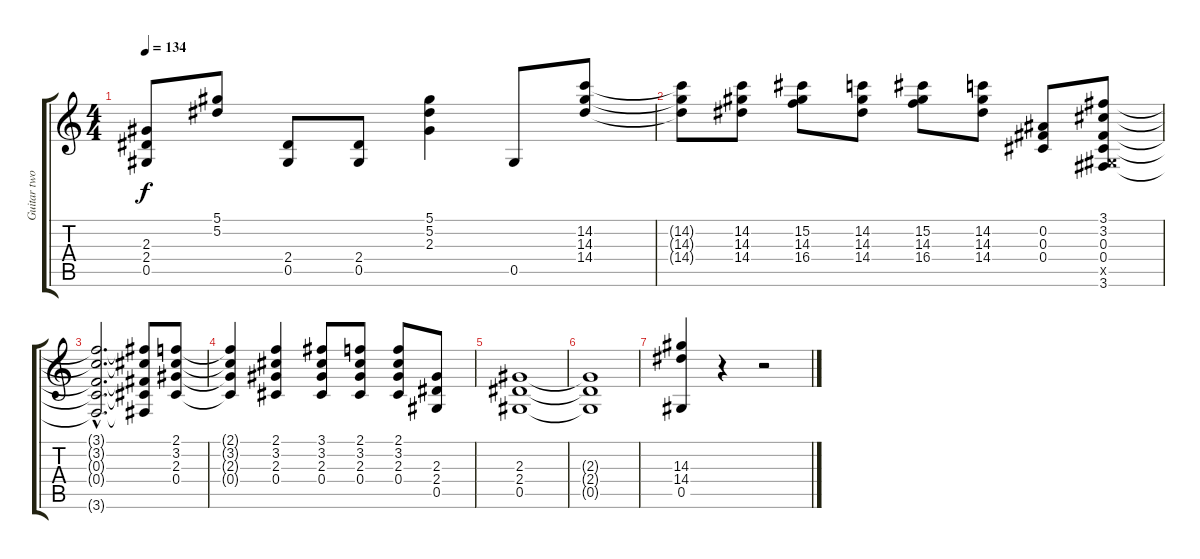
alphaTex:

\track ("Guitar two (rythm guitar)" "Guitar two") {instrument distortionguitar}
\staff {score tabs}
\tuning (Eb4 Bb3 Gb3 Db3 Ab2 Eb2) {hide}
\ts (4 4)
\tempo 134
\clef g2
\ks c
(2.3{t} 2.4{t} 0.5{t}).8{dy f} (5.1 5.2).8 (2.4 0.5).8 (2.4 0.5).8 (5.1 5.2 2.3).4 0.5.8 (14.2 14.3 14.4).8 |
(14.2{t} 14.3{t} 14.4{t}).8 (14.2 14.3 14.4).8 (15.2 14.3 16.4).8 (14.2 14.3 14.4).8 (15.2 14.3 16.4).8 (14.2 14.3 14.4).8 (0.2 0.3 0.4).8 (3.1 3.2 0.3 0.4 0.5{x} 3.6).8 |
(3.1{hac t} 3.2{hac t} 0.3{hac t} 0.4{hac t} 3.6{hac t}).2{d} (3.1{t} 3.2{t} 0.3{t} 0.4{t} 3.6{t}).8 (2.1 3.2 2.3 0.4).8 |
(2.1{t} 3.2{t} 2.3{t} 0.4{t}).4 (2.1 3.2 2.3 0.4).4 (3.1 3.2 2.3 0.4).8 (2.1 3.2 2.3 0.4).8 (2.1 3.2 2.3 0.4).8 (2.3 2.4 0.5).8 |
(2.3 2.4 0.5).1 |
(2.3{t} 2.4{t} 0.5{t}).1 |
(14.3 14.4 0.5).4 r.4 r.2
